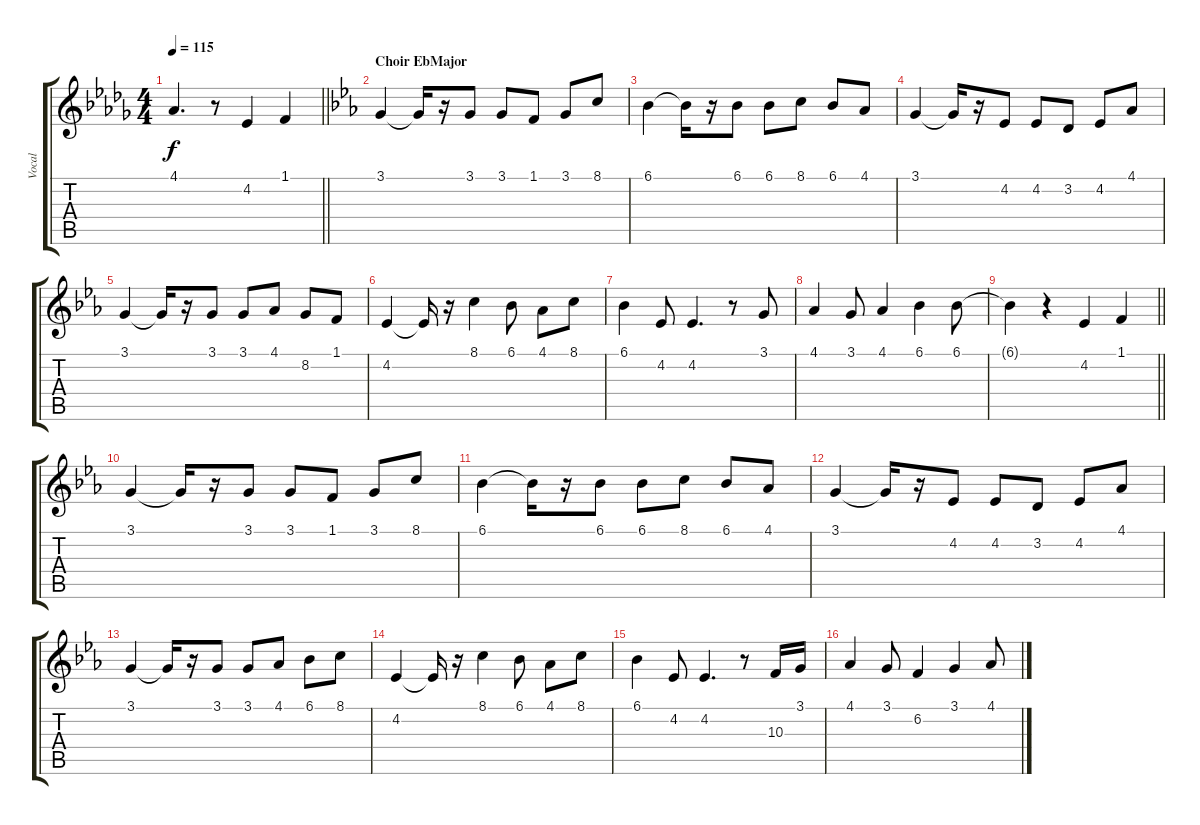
\track ("Vocal" "Vocal") {instrument choiraahs}
\staff {score tabs}
\tuning (E4 B3 G3 D3 A2 E2) {hide}
\ts (4 4)
\tempo 115
\clef g2
\barLineRight lightlight
\ks db
4.1{t}.4{d dy f} r.8 4.2.4 1.1.4 |
\section ("" "Choir EbMajor")
\ks eb
3.1.4 3.1{t}.16 r.16 3.1.8 3.1.8 1.1.8 3.1.8 8.1.8 |
6.1.4 6.1{t}.16 r.16 6.1.8 6.1.8 8.1.8 6.1.8 4.1.8 |
3.1.4 3.1{t}.16 r.16 4.2.8 4.2.8 3.2.8 4.2.8 4.1.8 |
3.1.4 3.1{t}.16 r.16 3.1.8 3.1.8 4.1.8 8.2.8 1.1.8 |
4.2.4 4.2{t}.16 r.16 8.1.4 6.1.8 4.1.8 8.1.8 |
6.1.4 4.2.8 4.2.4{d} r.8 3.1.8 |
4.1.4 3.1.8 4.1.4 6.1.4 6.1.8 |
\barLineRight lightlight
6.1{t}.4 r.4 4.2.4 1.1.4 |
3.1.4 3.1{t}.16 r.16 3.1.8 3.1.8 1.1.8 3.1.8 8.1.8 |
6.1.4 6.1{t}.16 r.16 6.1.8 6.1.8 8.1.8 6.1.8 4.1.8 |
3.1.4 3.1{t}.16 r.16 4.2.8 4.2.8 3.2.8 4.2.8 4.1.8 |
3.1.4 3.1{t}.16 r.16 3.1.8 3.1.8 4.1.8 6.1.8 8.1.8 |
4.2.4 4.2{t}.16 r.16 8.1.4 6.1.8 4.1.8 8.1.8 |
6.1.4 4.2.8 4.2.4{d} r.8 10.3.16 3.1.16 |
4.1.4 3.1.8 6.2.4 3.1.4 4.1.8
